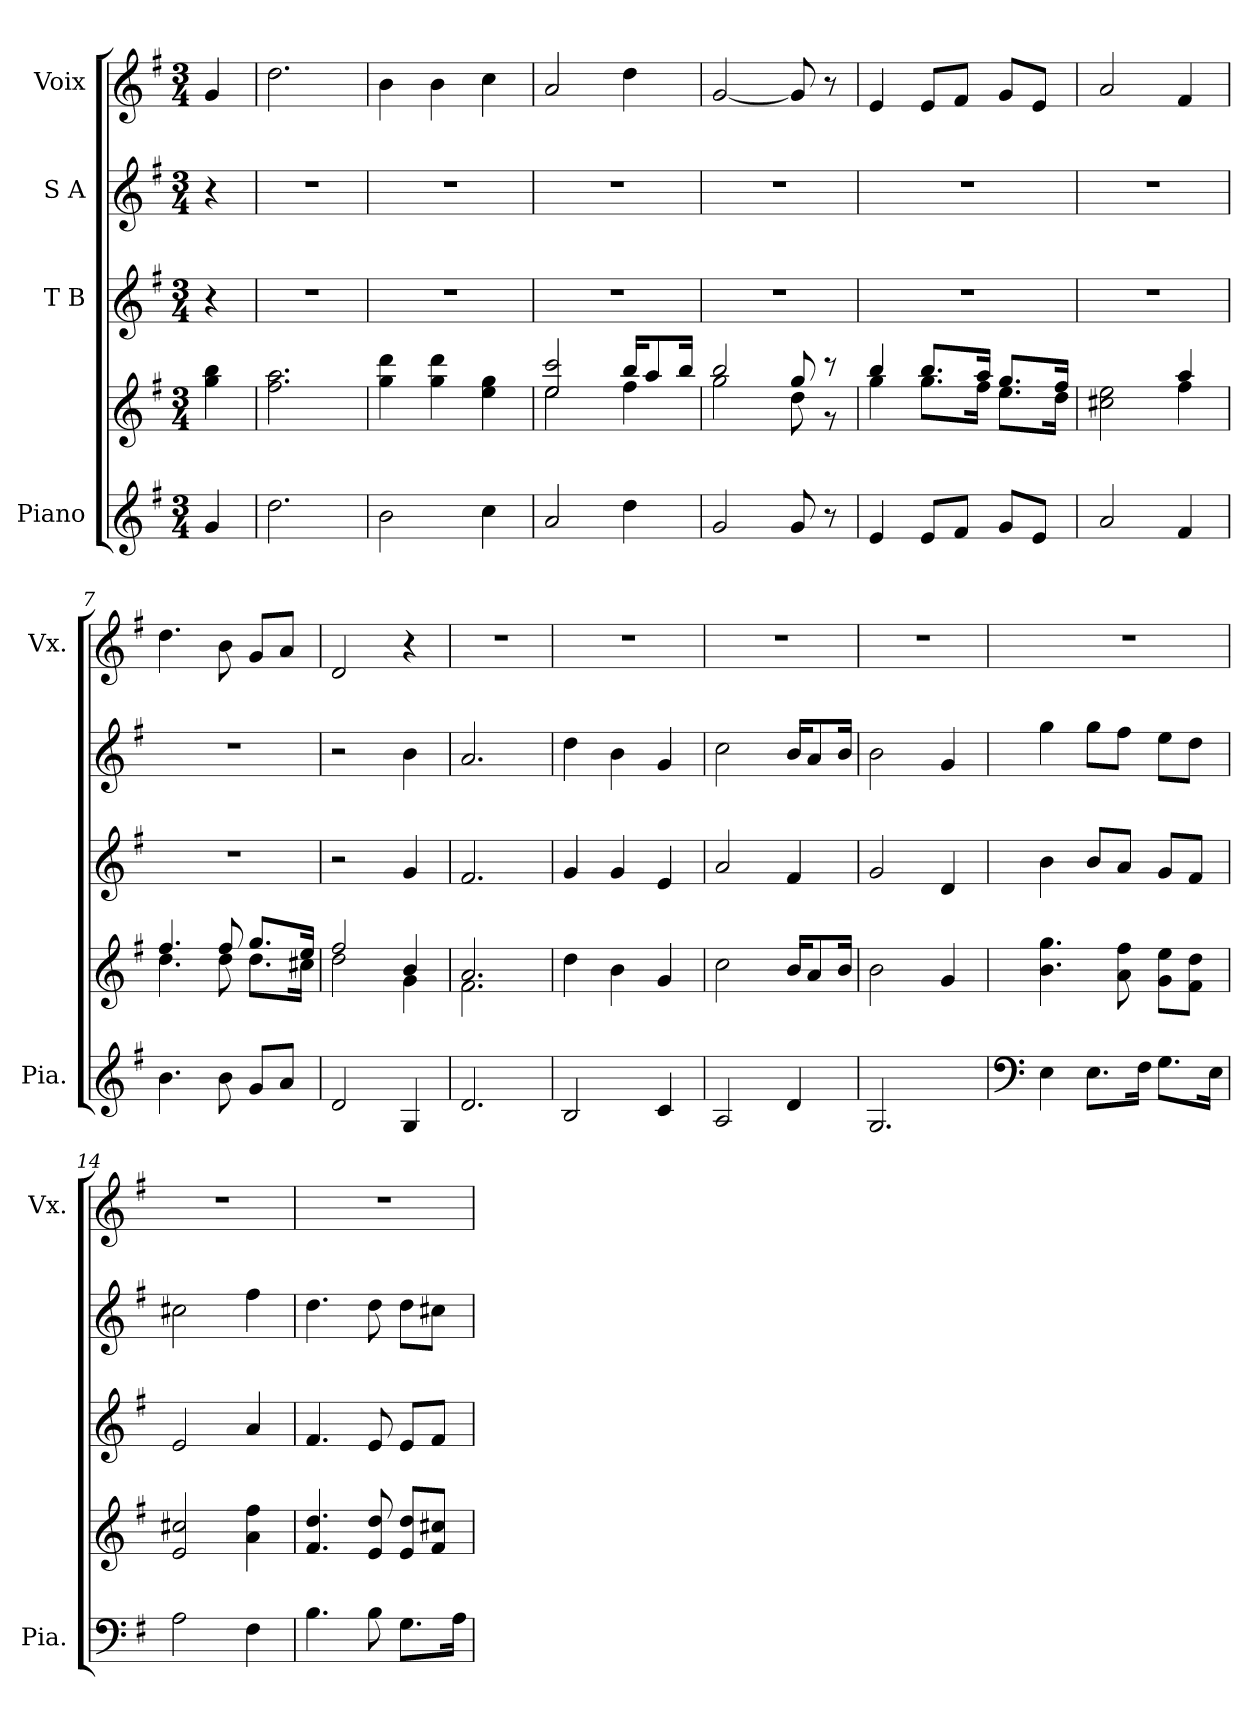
**kern	**kern	**kern	**kern	**kern
*part4	*part4	*part3	*part2	*part1
*staff5	*staff4	*staff3	*staff2	*staff1
*I"Piano	*	*I"T B	*I"S A	*I"Voix
*I'Pia.	*	*	*	*I'Vx.
*clefG2	*clefG2	*clefG2	*clefG2	*clefG2
*k[f#]	*k[f#]	*k[f#]	*k[f#]	*k[f#]
*M3/4	*M3/4	*M3/4	*M3/4	*M3/4
=	=	=	=	=
4g/	4gg\ 4bb\	4r	4r	4g/
=1	=1	=1	=1	=1
2.dd\	2.ff#\ 2.aa\	2.r	2.r	2.dd\
=2	=2	=2	=2	=2
2b\	4gg\ 4ddd\	2.r	2.r	4b\
.	4gg\ 4ddd\	.	.	4b\
4cc\	4ee\ 4gg\	.	.	4cc\
=3	=3	=3	=3	=3
*	*^	*	*	*
2a/	2ee/ 2ccc/	2ee\	2.r	2.r	2a/
4dd\	16bb/KL	4ff#\	.	.	4dd\
.	8aa/	.	.	.	.
.	16bb/Jk	.	.	.	.
=4	=4	=4	=4	=4	=4
2g/	2bb/	2gg\	2.r	2.r	[2g/
8g/	8gg/	8dd\	.	.	8g/]
8r	8r	8r	.	.	8r
=5	=5	=5	=5	=5	=5
4e/	4bb/	4gg\	2.r	2.r	4e/
8e/L	8.bb/L	8.gg\L	.	.	8e/L
8f#/J	.	.	.	.	8f#/J
.	16aa/Jk	16ff#\Jk	.	.	.
8g/L	8.gg/L	8.ee\L	.	.	8g/L
8e/J	.	.	.	.	8e/J
.	16ff#/Jk	16dd\Jk	.	.	.
=6	=6	=6	=6	=6	=6
2a/	2ryy	2cc#X\ 2ee\	2.r	2.r	2a/
4f#/	4aa/	4ff#\	.	.	4f#/
=7	=7	=7	=7	=7	=7
4.b\	4.ff#/	4.dd\	2.r	2.r	4.dd\
8b\	8ff#/	8dd\	.	.	8b\
8g/L	8.gg/L	8.dd\L	.	.	8g/L
8a/J	.	.	.	.	8a/J
.	16ee/Jk	16cc#X\Jk	.	.	.
=8	=8	=8	=8	=8	=8
2d/	2ff#/	2dd\	2r	2r	2d/
4G/	4b/	4g\	4g/	4b\	4r
=9	=9	=9	=9	=9	=9
2.d/	2.a/	2.f#\	2.f#/	2.a/	2.r
*	*v	*v	*	*	*
!!LO:LB:g=z
=10	=10	=10	=10	=10
2B/	4dd\	4g/	4dd\	2.r
.	4b\	4g/	4b\	.
4c/	4g/	4e/	4g/	.
=11	=11	=11	=11	=11
2A/	2cc\	2a/	2cc\	2.r
4d/	16b/KL	4f#/	16b/KL	.
.	8a/	.	8a/	.
.	16b/Jk	.	16b/Jk	.
=12	=12	=12	=12	=12
2.G/	2b\	2g/	2b\	2.r
.	4g/	4d/	4g/	.
=13	=13	=13	=13	=13
*clefF4	*	*	*	*
4E\	4.b\ 4.gg\	4b\	4gg\	2.r
8.E\L	.	8b/L	8gg\L	.
.	8a\ 8ff#\	8a/J	8ff#\J	.
16F#\Jk	.	.	.	.
8.G\L	8g\ 8ee\L	8g/L	8ee\L	.
.	8f#\ 8dd\J	8f#/J	8dd\J	.
16E\Jk	.	.	.	.
=14	=14	=14	=14	=14
2A\	2e/ 2cc#X/	2e/	2cc#X\	2.r
4F#\	4a\ 4ff#\	4a/	4ff#\	.
=15	=15	=15	=15	=15
4.B\	4.f#/ 4.dd/	4.f#/	4.dd\	2.r
8B\	8e/ 8dd/	8e/	8dd\	.
8.G\L	8e/ 8dd/L	8e/L	8dd\L	.
.	8f#/ 8cc#X/J	8f#/J	8cc#X\J	.
16A\Jk	.	.	.	.
=	=	=	=	=
*-	*-	*-	*-	*-
